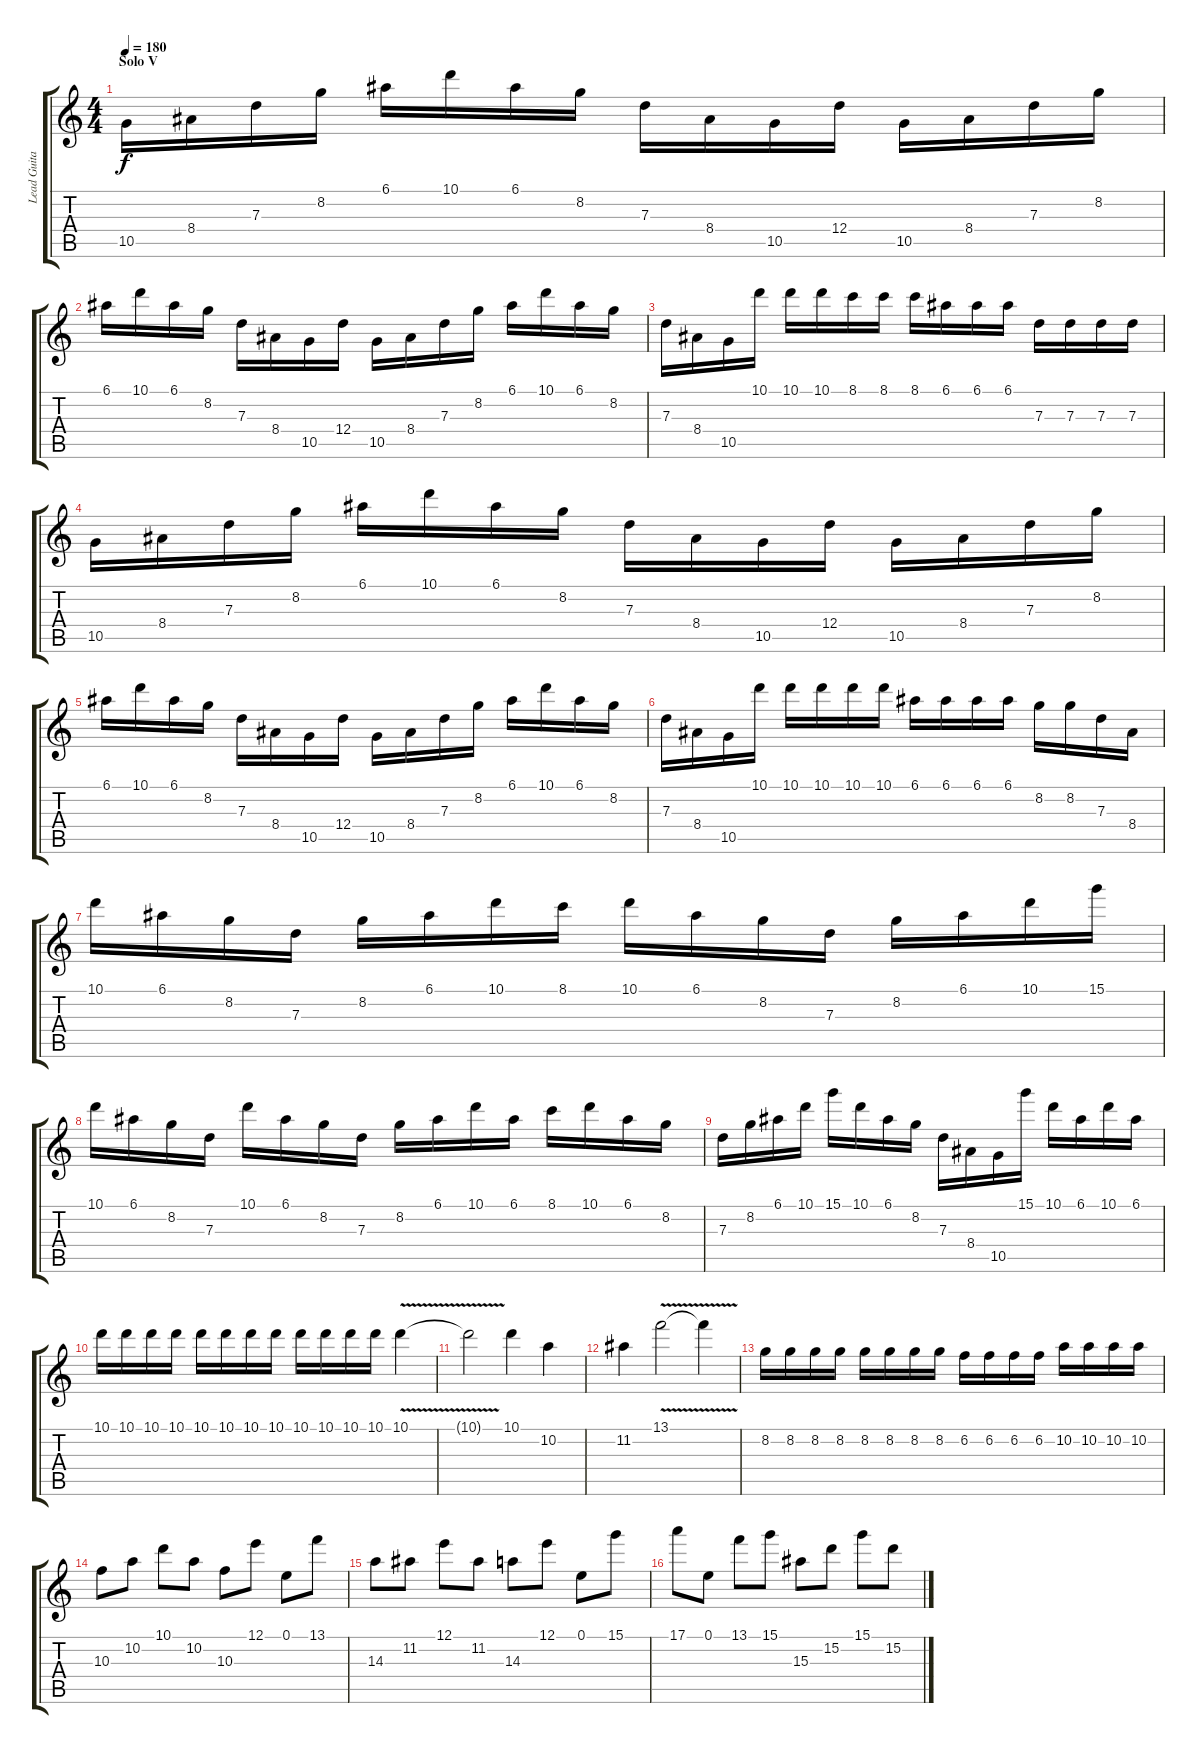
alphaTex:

\track ("Lead Guitars" "Lead Guita") {instrument overdrivenguitar}
\staff {score tabs}
\tuning (E4 B3 G3 D3 A2 E2) {hide}
\ts (4 4)
\section ("" "Solo V")
\tempo 180
\clef g2
\ks c
10.5.16{dy f volume 15} 8.4.16 7.3.16 8.2.16 6.1.16 10.1.16 6.1.16 8.2.16 7.3.16 8.4.16 10.5.16 12.4.16 10.5.16 8.4.16 7.3.16 8.2.16 |
6.1.16 10.1.16 6.1.16 8.2.16 7.3.16 8.4.16 10.5.16 12.4.16 10.5.16 8.4.16 7.3.16 8.2.16 6.1.16 10.1.16 6.1.16 8.2.16 |
7.3.16 8.4.16 10.5.16 10.1.16 10.1.16 10.1.16 8.1.16 8.1.16 8.1.16 6.1.16 6.1.16 6.1.16 7.3.16 7.3.16 7.3.16 7.3.16 |
10.5.16 8.4.16 7.3.16 8.2.16 6.1.16 10.1.16 6.1.16 8.2.16 7.3.16 8.4.16 10.5.16 12.4.16 10.5.16 8.4.16 7.3.16 8.2.16 |
6.1.16 10.1.16 6.1.16 8.2.16 7.3.16 8.4.16 10.5.16 12.4.16 10.5.16 8.4.16 7.3.16 8.2.16 6.1.16 10.1.16 6.1.16 8.2.16 |
7.3.16 8.4.16 10.5.16 10.1.16 10.1.16 10.1.16 10.1.16 10.1.16 6.1.16 6.1.16 6.1.16 6.1.16 8.2.16 8.2.16 7.3.16 8.4.16 |
10.1.16 6.1.16 8.2.16 7.3.16 8.2.16 6.1.16 10.1.16 8.1.16 10.1.16 6.1.16 8.2.16 7.3.16 8.2.16 6.1.16 10.1.16 15.1.16 |
10.1.16 6.1.16 8.2.16 7.3.16 10.1.16 6.1.16 8.2.16 7.3.16 8.2.16 6.1.16 10.1.16 6.1.16 8.1.16 10.1.16 6.1.16 8.2.16 |
7.3.16 8.2.16 6.1.16 10.1.16 15.1.16 10.1.16 6.1.16 8.2.16 7.3.16 8.4.16 10.5.16 15.1.16 10.1.16 6.1.16 10.1.16 6.1.16 |
10.1.16 10.1.16 10.1.16 10.1.16 10.1.16 10.1.16 10.1.16 10.1.16 10.1.16 10.1.16 10.1.16 10.1.16 10.1{v}.4 |
10.1{t}.2 10.1.4 10.2.4 |
11.2.4 13.1{v}.2 13.1{t}.4 |
8.2.16 8.2.16 8.2.16 8.2.16 8.2.16 8.2.16 8.2.16 8.2.16 6.2.16 6.2.16 6.2.16 6.2.16 10.2.16 10.2.16 10.2.16 10.2.16 |
10.3.8 10.2.8 10.1.8 10.2.8 10.3.8 12.1.8 0.1.8 13.1.8 |
14.3.8 11.2.8 12.1.8 11.2.8 14.3.8 12.1.8 0.1.8 15.1.8 |
17.1.8 0.1.8 13.1.8 15.1.8 15.3.8 15.2.8 15.1.8 15.2.8
